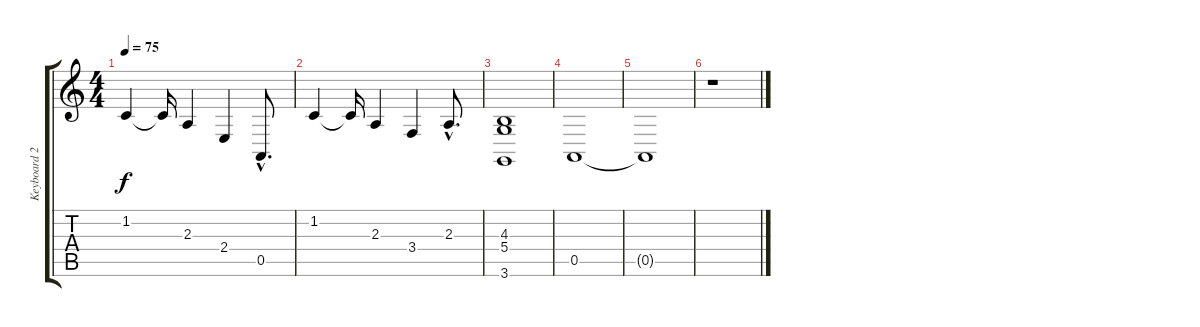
\track ("Keyboard 2." "Keyboard 2") {instrument choiraahs}
\staff {score tabs}
\tuning (E4 B3 G3 D3 A2 E2) {hide}
\ts (4 4)
\tempo 75
\clef g2
\ks c
1.2.4{dy f} 1.2{t}.16 2.3.4 2.4.4 0.5{hac}.8{d} |
1.2.4 1.2{t}.16 2.3.4 3.4.4 2.3{hac}.8{d} |
(4.3 5.4 3.6).1 |
0.5.1{volume 0} |
0.5{t}.1 |
r.1
